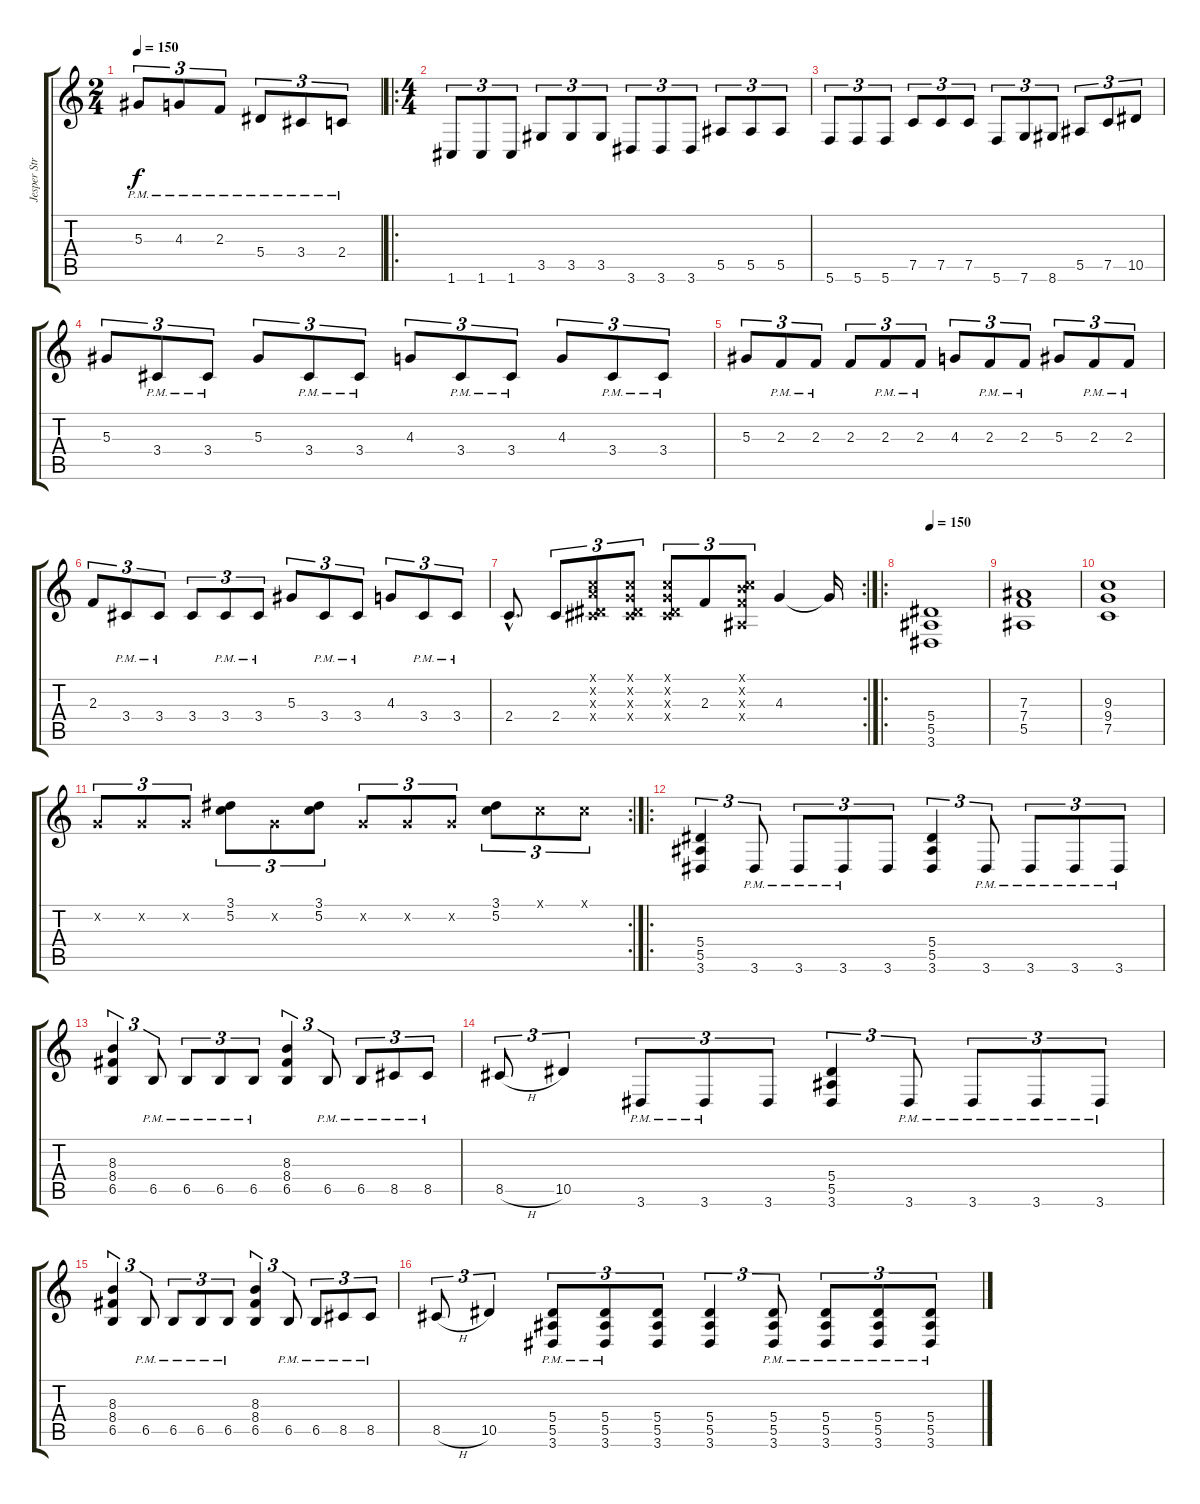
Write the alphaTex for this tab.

\track ("Jesper Strömblad" "Jesper Str") {instrument distortionguitar}
\staff {score tabs}
\tuning (C4 G3 Eb3 Bb2 F2 C2) {hide}
\ts (2 4)
\tempo 150
\clef g2
\ks c
5.3{pm}.8{tu (3 2) dy f instrument distortionguitar} 4.3{pm}.8{tu (3 2)} 2.3{pm}.8{tu (3 2)} 5.4{pm}.8{tu (3 2)} 3.4{pm}.8{tu (3 2)} 2.4{pm}.8{tu (3 2)} |
\ro
\ts (4 4)
1.6.8{tu (3 2)} 1.6.8{tu (3 2)} 1.6.8{tu (3 2)} 3.5.8{tu (3 2)} 3.5.8{tu (3 2)} 3.5.8{tu (3 2)} 3.6.8{tu (3 2)} 3.6.8{tu (3 2)} 3.6.8{tu (3 2)} 5.5.8{tu (3 2)} 5.5.8{tu (3 2)} 5.5.8{tu (3 2)} |
5.6.8{tu (3 2)} 5.6.8{tu (3 2)} 5.6.8{tu (3 2)} 7.5.8{tu (3 2)} 7.5.8{tu (3 2)} 7.5.8{tu (3 2)} 5.6.8{tu (3 2)} 7.6.8{tu (3 2)} 8.6.8{tu (3 2)} 5.5.8{tu (3 2)} 7.5.8{tu (3 2)} 10.5.8{tu (3 2)} |
5.3.8{tu (3 2)} 3.4{pm}.8{tu (3 2)} 3.4{pm}.8{tu (3 2)} 5.3.8{tu (3 2)} 3.4{pm}.8{tu (3 2)} 3.4{pm}.8{tu (3 2)} 4.3.8{tu (3 2)} 3.4{pm}.8{tu (3 2)} 3.4{pm}.8{tu (3 2)} 4.3.8{tu (3 2)} 3.4{pm}.8{tu (3 2)} 3.4{pm}.8{tu (3 2)} |
5.3.8{tu (3 2)} 2.3{pm}.8{tu (3 2)} 2.3{pm}.8{tu (3 2)} 2.3.8{tu (3 2)} 2.3{pm}.8{tu (3 2)} 2.3{pm}.8{tu (3 2)} 4.3.8{tu (3 2)} 2.3{pm}.8{tu (3 2)} 2.3{pm}.8{tu (3 2)} 5.3.8{tu (3 2)} 2.3{pm}.8{tu (3 2)} 2.3{pm}.8{tu (3 2)} |
2.3.8{tu (3 2)} 3.4{pm}.8{tu (3 2)} 3.4{pm}.8{tu (3 2)} 3.4.8{tu (3 2)} 3.4{pm}.8{tu (3 2)} 3.4{pm}.8{tu (3 2)} 5.3.8{tu (3 2)} 3.4{pm}.8{tu (3 2)} 3.4{pm}.8{tu (3 2)} 4.3.8{tu (3 2)} 3.4{pm}.8{tu (3 2)} 3.4{pm}.8{tu (3 2)} |
\rc 2
2.4{hac}.8{d volume 13} 2.4.8{tu (3 2)} (0.1{x} 2.2{x} 0.3{x} 3.4{x}).8{tu (3 2)} (0.1{x} 0.2{x} 0.3{x} 3.4{x}).8{tu (3 2)} (0.1{x} 0.2{x} 0.3{x} 3.4{x}).8{tu (3 2)} 2.3.8{tu (3 2)} (0.1{x} 4.2{x} 2.3{x} 0.4{x}).8{tu (3 2)} 4.3.4 4.3{t}.16 |
\ro
\tempo 150
(5.4 5.5 3.6).1 |
(7.3 7.4 5.5).1 |
(9.3 9.4 7.5).1 |
\rc 2
0.2{x}.8{tu (3 2)} 0.2{x}.8{tu (3 2)} 0.2{x}.8{tu (3 2)} (3.1 5.2).8{tu (3 2)} 0.2{x}.8{tu (3 2)} (3.1 5.2).8{tu (3 2)} 0.2{x}.8{tu (3 2)} 0.2{x}.8{tu (3 2)} 0.2{x}.8{tu (3 2)} (3.1 5.2).8{tu (3 2)} 0.1{x}.8{tu (3 2)} 0.1{x}.8{tu (3 2)} |
\ro
(5.4 5.5 3.6).4{tu (3 2) volume 16} 3.6{pm}.8{tu (3 2)} 3.6{pm}.8{tu (3 2)} 3.6{pm}.8{tu (3 2)} 3.6.8{tu (3 2)} (5.4 5.5 3.6).4{tu (3 2)} 3.6{pm}.8{tu (3 2)} 3.6{pm}.8{tu (3 2)} 3.6{pm}.8{tu (3 2)} 3.6{pm}.8{tu (3 2)} |
(8.3 8.4 6.5).4{tu (3 2)} 6.5{pm}.8{tu (3 2)} 6.5{pm}.8{tu (3 2)} 6.5{pm}.8{tu (3 2)} 6.5{pm}.8{tu (3 2)} (8.3 8.4 6.5).4{tu (3 2)} 6.5{pm}.8{tu (3 2)} 6.5{pm}.8{tu (3 2)} 8.5{pm}.8{tu (3 2)} 8.5{pm}.8{tu (3 2)} |
8.5{h}.8{tu (3 2)} 10.5.4{tu (3 2)} 3.6{pm}.8{tu (3 2)} 3.6{pm}.8{tu (3 2)} 3.6.8{tu (3 2)} (5.4 5.5 3.6).4{tu (3 2)} 3.6{pm}.8{tu (3 2)} 3.6{pm}.8{tu (3 2)} 3.6{pm}.8{tu (3 2)} 3.6{pm}.8{tu (3 2)} |
(8.3 8.4 6.5).4{tu (3 2)} 6.5{pm}.8{tu (3 2)} 6.5{pm}.8{tu (3 2)} 6.5{pm}.8{tu (3 2)} 6.5{pm}.8{tu (3 2)} (8.3 8.4 6.5).4{tu (3 2)} 6.5{pm}.8{tu (3 2)} 6.5{pm}.8{tu (3 2)} 8.5{pm}.8{tu (3 2)} 8.5{pm}.8{tu (3 2)} |
8.5{h}.8{tu (3 2)} 10.5.4{tu (3 2)} (5.4 5.5 3.6{pm}).8{tu (3 2)} (5.4 5.5 3.6{pm}).8{tu (3 2)} (5.4 5.5 3.6).8{tu (3 2)} (5.4 5.5 3.6).4{tu (3 2)} (5.4 5.5 3.6{pm}).8{tu (3 2)} (5.4 5.5 3.6{pm}).8{tu (3 2)} (5.4 5.5 3.6{pm}).8{tu (3 2)} (5.4 5.5 3.6{pm}).8{tu (3 2)}
